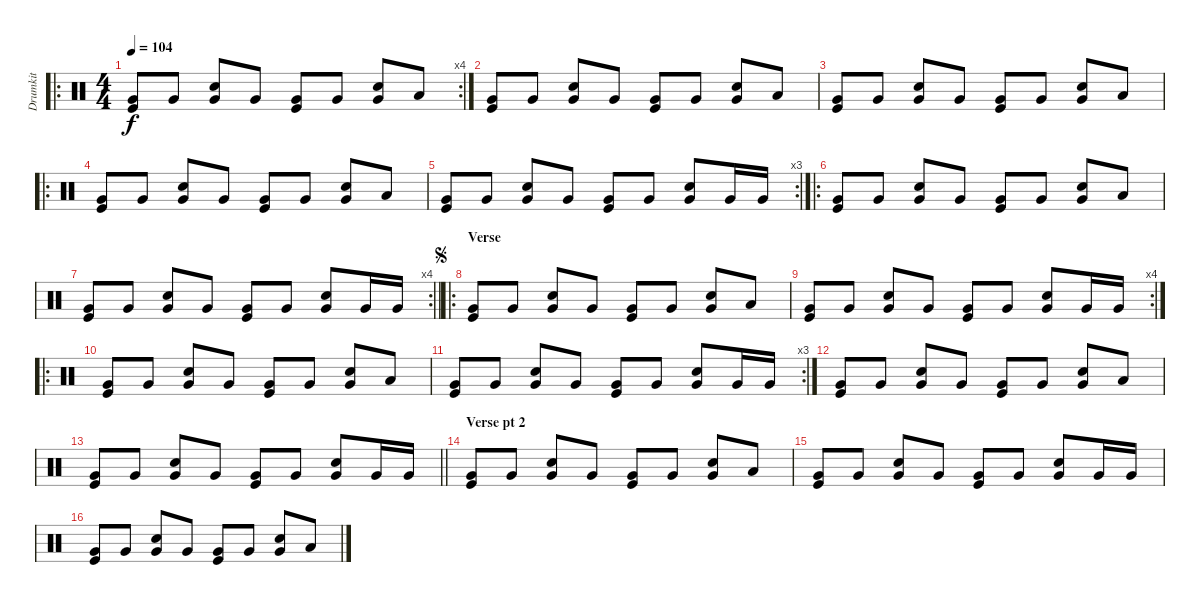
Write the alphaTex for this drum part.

\track ("Drumkit" "Drumkit") {instrument percussion}
\staff {score}
\articulation defaults
\ro
\rc 4
\ts (4 4)
\tempo 104
\clef neutral
\ks c
("Very Low Tom (hit)" "Kick (hit)").8{dy f} "Very Low Tom (hit)".8 ("Very Low Tom (hit)" "Snare (hit) 2").8 "Very Low Tom (hit)".8 ("Very Low Tom (hit)" "Kick (hit)").8 "Very Low Tom (hit)".8 ("Very Low Tom (hit)" "Snare (hit) 2").8 "Low Tom (hit)".8 |
("Very Low Tom (hit)" "Kick (hit)").8 "Very Low Tom (hit)".8 ("Very Low Tom (hit)" "Snare (hit) 2").8 "Very Low Tom (hit)".8 ("Very Low Tom (hit)" "Kick (hit)").8 "Very Low Tom (hit)".8 ("Very Low Tom (hit)" "Snare (hit) 2").8 "Low Tom (hit)".8 |
("Very Low Tom (hit)" "Kick (hit)").8 "Very Low Tom (hit)".8 ("Very Low Tom (hit)" "Snare (hit) 2").8 "Very Low Tom (hit)".8 ("Very Low Tom (hit)" "Kick (hit)").8 "Very Low Tom (hit)".8 ("Very Low Tom (hit)" "Snare (hit) 2").8 "Low Tom (hit)".8 |
\ro
("Very Low Tom (hit)" "Kick (hit)").8 "Very Low Tom (hit)".8 ("Very Low Tom (hit)" "Snare (hit) 2").8 "Very Low Tom (hit)".8 ("Very Low Tom (hit)" "Kick (hit)").8 "Very Low Tom (hit)".8 ("Very Low Tom (hit)" "Snare (hit) 2").8 "Low Tom (hit)".8 |
\rc 3
("Very Low Tom (hit)" "Kick (hit)").8 "Very Low Tom (hit)".8 ("Very Low Tom (hit)" "Snare (hit) 2").8 "Very Low Tom (hit)".8 ("Very Low Tom (hit)" "Kick (hit)").8 "Very Low Tom (hit)".8 ("Very Low Tom (hit)" "Snare (hit) 2").8 "Very Low Tom (hit)".16 "Very Low Tom (hit)".16 |
\ro
("Very Low Tom (hit)" "Kick (hit)").8 "Very Low Tom (hit)".8 ("Very Low Tom (hit)" "Snare (hit) 2").8 "Very Low Tom (hit)".8 ("Very Low Tom (hit)" "Kick (hit)").8 "Very Low Tom (hit)".8 ("Very Low Tom (hit)" "Snare (hit) 2").8 "Low Tom (hit)".8 |
\rc 4
\barLineRight lightlight
("Very Low Tom (hit)" "Kick (hit)").8 "Very Low Tom (hit)".8 ("Very Low Tom (hit)" "Snare (hit) 2").8 "Very Low Tom (hit)".8 ("Very Low Tom (hit)" "Kick (hit)").8 "Very Low Tom (hit)".8 ("Very Low Tom (hit)" "Snare (hit) 2").8 "Very Low Tom (hit)".16 "Very Low Tom (hit)".16 |
\ro
\section ("" "Verse")
\jump segno
("Very Low Tom (hit)" "Kick (hit)").8 "Very Low Tom (hit)".8 ("Very Low Tom (hit)" "Snare (hit) 2").8 "Very Low Tom (hit)".8 ("Very Low Tom (hit)" "Kick (hit)").8 "Very Low Tom (hit)".8 ("Very Low Tom (hit)" "Snare (hit) 2").8 "Low Tom (hit)".8 |
\rc 4
("Very Low Tom (hit)" "Kick (hit)").8 "Very Low Tom (hit)".8 ("Very Low Tom (hit)" "Snare (hit) 2").8 "Very Low Tom (hit)".8 ("Very Low Tom (hit)" "Kick (hit)").8 "Very Low Tom (hit)".8 ("Very Low Tom (hit)" "Snare (hit) 2").8 "Very Low Tom (hit)".16 "Very Low Tom (hit)".16 |
\ro
("Very Low Tom (hit)" "Kick (hit)").8 "Very Low Tom (hit)".8 ("Very Low Tom (hit)" "Snare (hit) 2").8 "Very Low Tom (hit)".8 ("Very Low Tom (hit)" "Kick (hit)").8 "Very Low Tom (hit)".8 ("Very Low Tom (hit)" "Snare (hit) 2").8 "Low Tom (hit)".8 |
\rc 3
("Very Low Tom (hit)" "Kick (hit)").8 "Very Low Tom (hit)".8 ("Very Low Tom (hit)" "Snare (hit) 2").8 "Very Low Tom (hit)".8 ("Very Low Tom (hit)" "Kick (hit)").8 "Very Low Tom (hit)".8 ("Very Low Tom (hit)" "Snare (hit) 2").8 "Very Low Tom (hit)".16 "Very Low Tom (hit)".16 |
("Very Low Tom (hit)" "Kick (hit)").8 "Very Low Tom (hit)".8 ("Very Low Tom (hit)" "Snare (hit) 2").8 "Very Low Tom (hit)".8 ("Very Low Tom (hit)" "Kick (hit)").8 "Very Low Tom (hit)".8 ("Very Low Tom (hit)" "Snare (hit) 2").8 "Low Tom (hit)".8 |
\barLineRight lightlight
("Very Low Tom (hit)" "Kick (hit)").8 "Very Low Tom (hit)".8 ("Very Low Tom (hit)" "Snare (hit) 2").8 "Very Low Tom (hit)".8 ("Very Low Tom (hit)" "Kick (hit)").8 "Very Low Tom (hit)".8 ("Very Low Tom (hit)" "Snare (hit) 2").8 "Very Low Tom (hit)".16 "Very Low Tom (hit)".16 |
\section ("" "Verse pt 2")
("Very Low Tom (hit)" "Kick (hit)").8 "Very Low Tom (hit)".8 ("Very Low Tom (hit)" "Snare (hit) 2").8 "Very Low Tom (hit)".8 ("Very Low Tom (hit)" "Kick (hit)").8 "Very Low Tom (hit)".8 ("Very Low Tom (hit)" "Snare (hit) 2").8 "Low Tom (hit)".8 |
("Very Low Tom (hit)" "Kick (hit)").8 "Very Low Tom (hit)".8 ("Very Low Tom (hit)" "Snare (hit) 2").8 "Very Low Tom (hit)".8 ("Very Low Tom (hit)" "Kick (hit)").8 "Very Low Tom (hit)".8 ("Very Low Tom (hit)" "Snare (hit) 2").8 "Very Low Tom (hit)".16 "Very Low Tom (hit)".16 |
("Very Low Tom (hit)" "Kick (hit)").8 "Very Low Tom (hit)".8 ("Very Low Tom (hit)" "Snare (hit) 2").8 "Very Low Tom (hit)".8 ("Very Low Tom (hit)" "Kick (hit)").8 "Very Low Tom (hit)".8 ("Very Low Tom (hit)" "Snare (hit) 2").8 "Low Tom (hit)".8
